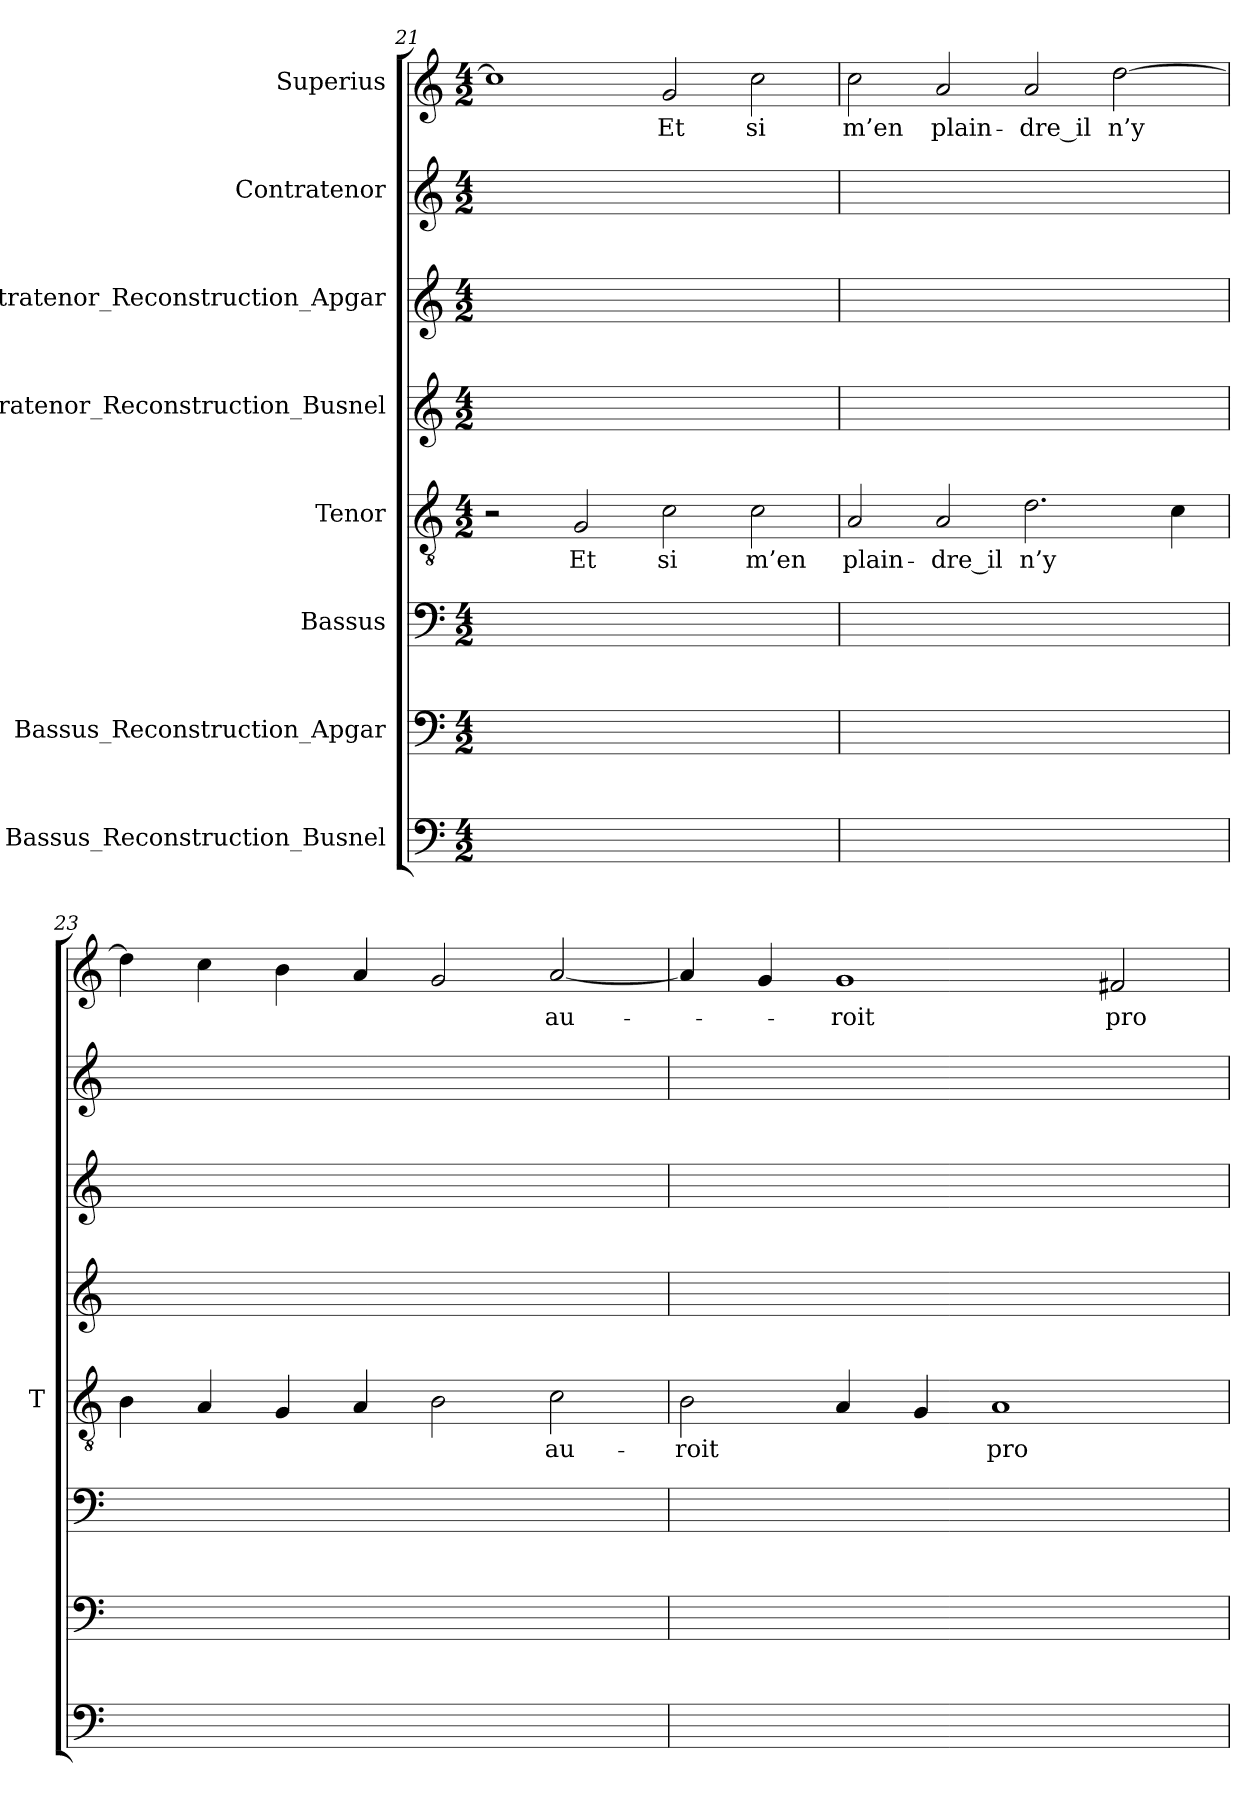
**kern	**kern	**kern	**kern	**text	**kern	**kern	**kern	**kern	**text
*part8	*part7	*part6	*part5	*part5	*part4	*part3	*part2	*part1	*part1
*staff8	*staff7	*staff6	*staff5	*staff5	*staff4	*staff3	*staff2	*staff1	*staff1
*I"Bassus_Reconstruction_Busnel	*I"Bassus_Reconstruction_Apgar	*I"Bassus	*I"Tenor	*	*I"Contratenor_Reconstruction_Busnel	*I"Contratenor_Reconstruction_Apgar	*I"Contratenor	*I"Superius	*
*	*	*	*I'T	*	*	*	*	*	*
*clefF4	*clefF4	*clefF4	*clefGv2	*	*clefG2	*clefG2	*clefG2	*clefG2	*
*k[]	*k[]	*k[]	*k[]	*	*k[]	*k[]	*k[]	*k[]	*
*M4/2	*M4/2	*M4/2	*M4/2	*	*M4/2	*M4/2	*M4/2	*M4/2	*
=21	=21	=21	=21	=21	=21	=21	=21	=21	=21
0ryy	0ryy	0ryy	2r	.	0ryy	0ryy	0ryy	1cc]	.
.	.	.	2G	-Et	.	.	.	.	.
.	.	.	2c	-si	.	.	.	2g	-Et
.	.	.	2c	-m’en	.	.	.	2cc	-si
=22	=22	=22	=22	=22	=22	=22	=22	=22	=22
0ryy	0ryy	0ryy	2A	plain-	0ryy	0ryy	0ryy	2cc	-m’en
.	.	.	2A	-dre_il	.	.	.	2a	plain-
.	.	.	2.d	-n’y	.	.	.	2a	-dre_il
.	.	.	.	.	.	.	.	[2dd	-n’y
.	.	.	4c	.	.	.	.	.	.
=23	=23	=23	=23	=23	=23	=23	=23	=23	=23
0ryy	0ryy	0ryy	4B	.	0ryy	0ryy	0ryy	4dd]	.
.	.	.	4A	.	.	.	.	4cc	.
.	.	.	4G	.	.	.	.	4b	.
.	.	.	4A	.	.	.	.	4a	.
.	.	.	2B	.	.	.	.	2g	.
.	.	.	2c	au-	.	.	.	[2a	au-
=24	=24	=24	=24	=24	=24	=24	=24	=24	=24
0ryy	0ryy	0ryy	2B	-roit	0ryy	0ryy	0ryy	4a]	.
.	.	.	.	.	.	.	.	4g	.
.	.	.	4A	.	.	.	.	1g	-roit
.	.	.	4G	.	.	.	.	.	.
.	.	.	1A	pro-	.	.	.	.	.
.	.	.	.	.	.	.	.	2f#X	pro-
=	=	=	=	=	=	=	=	=	=
*-	*-	*-	*-	*-	*-	*-	*-	*-	*-
